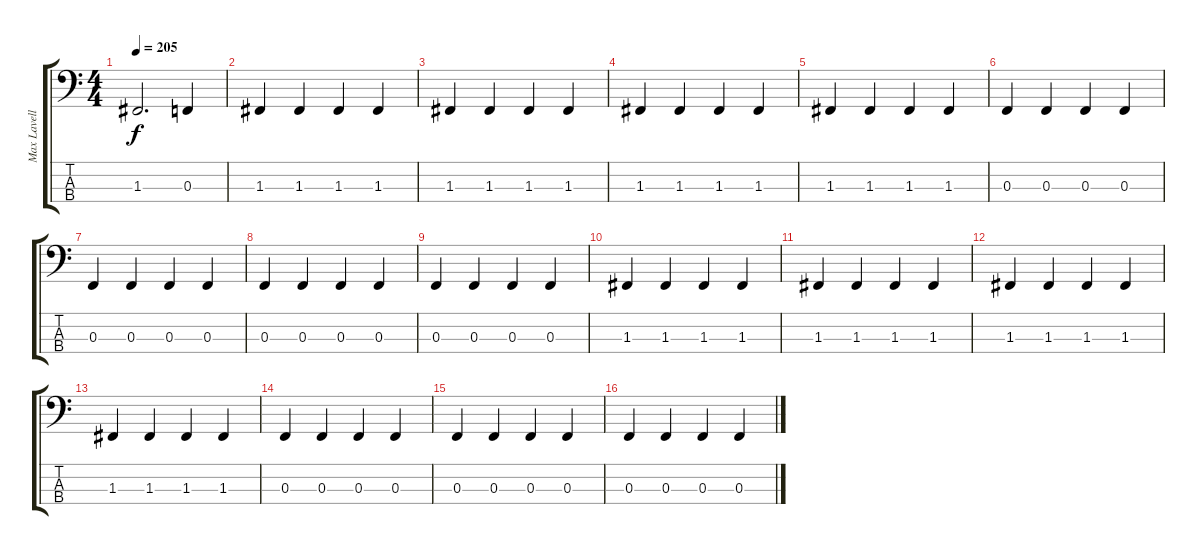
\track ("Max Lavelle" "Max Lavell") {instrument electricbasspick}
\staff {score tabs}
\tuning (Eb2 Bb1 F1 C1) {hide}
\ts (4 4)
\tempo 205
\clef f4
\ks c
1.3{t}.2{d dy f} 0.3.4 |
1.3.4 1.3.4 1.3.4 1.3.4 |
1.3.4 1.3.4 1.3.4 1.3.4 |
1.3.4 1.3.4 1.3.4 1.3.4 |
1.3.4 1.3.4 1.3.4 1.3.4 |
0.3.4 0.3.4 0.3.4 0.3.4 |
0.3.4 0.3.4 0.3.4 0.3.4 |
0.3.4 0.3.4 0.3.4 0.3.4 |
0.3.4 0.3.4 0.3.4 0.3.4 |
1.3.4 1.3.4 1.3.4 1.3.4 |
1.3.4 1.3.4 1.3.4 1.3.4 |
1.3.4 1.3.4 1.3.4 1.3.4 |
1.3.4 1.3.4 1.3.4 1.3.4 |
0.3.4 0.3.4 0.3.4 0.3.4 |
0.3.4 0.3.4 0.3.4 0.3.4 |
0.3.4 0.3.4 0.3.4 0.3.4
